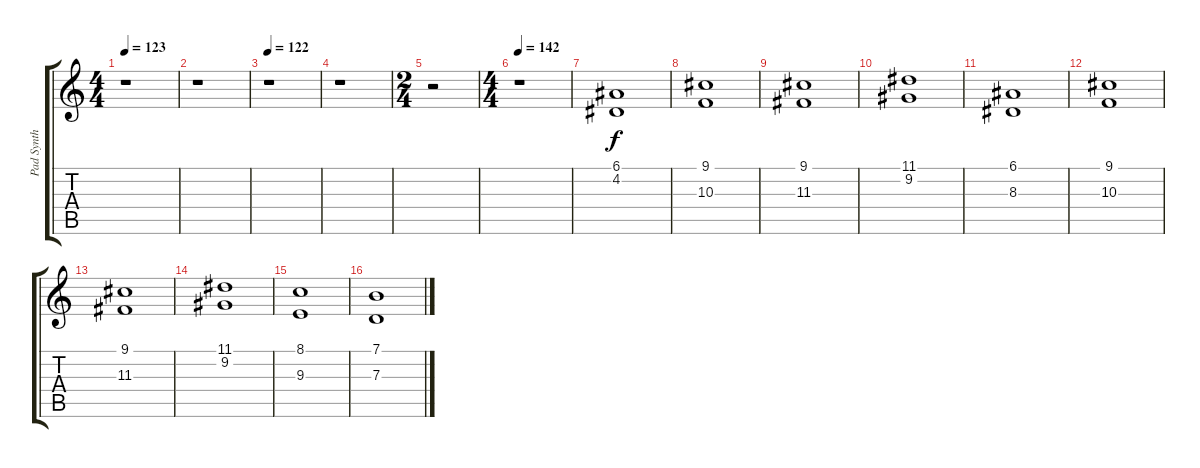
\track ("Pad Synth" "Pad Synth") {instrument pad3polysynth}
\staff {score tabs}
\tuning (E4 B3 G3 D3 A2 E2) {hide}
\ts (4 4)
\tempo 123
\clef g2
\ks c
r.1{dy f} |
r.1 |
\tempo 122
r.1 |
r.1 |
\ts (2 4)
r.2 |
\ts (4 4)
\tempo 142
r.1 |
(6.1 4.2).1 |
(9.1 10.3).1 |
(9.1 11.3).1 |
(11.1 9.2).1 |
(6.1 8.3).1 |
(9.1 10.3).1 |
(9.1 11.3).1 |
(11.1 9.2).1 |
(8.1 9.3).1 |
(7.1 7.3).1
